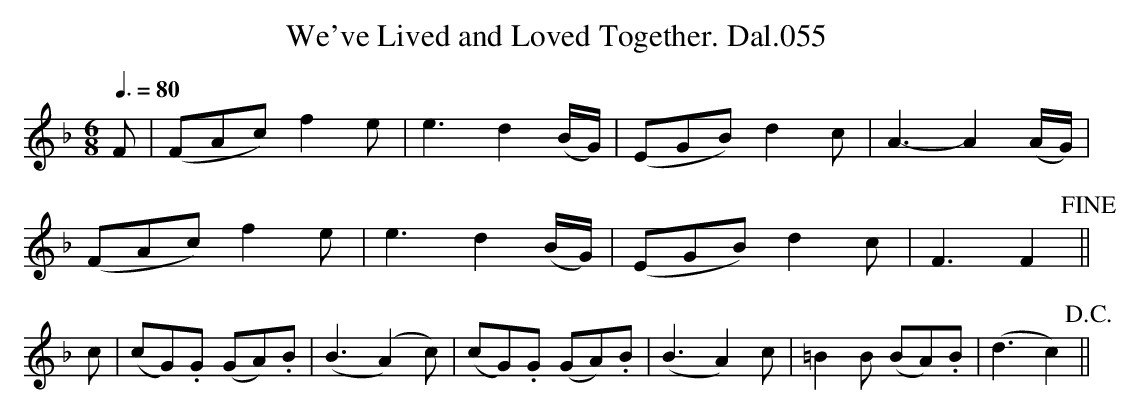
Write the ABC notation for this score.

X:1
T:We've Lived and Loved Together. Dal.055
M:6/8
L:1/8
Q:3/8=80
K:F
F|(FAc) f2 e|e3 d2 (B/G/)|(EGB) d2 c|A3- A2 (A/G/)|
(FAc) f2 e|e3 d2 (B/G/)|(EGB) d2 c|F3 F2!fine!||
c|(cG).G (GA).B|(B3(A2)c)|(cG).G (GA).B|(B3A2) c|=B2 B (BA).B|(d3 c2)!D.C.!||
